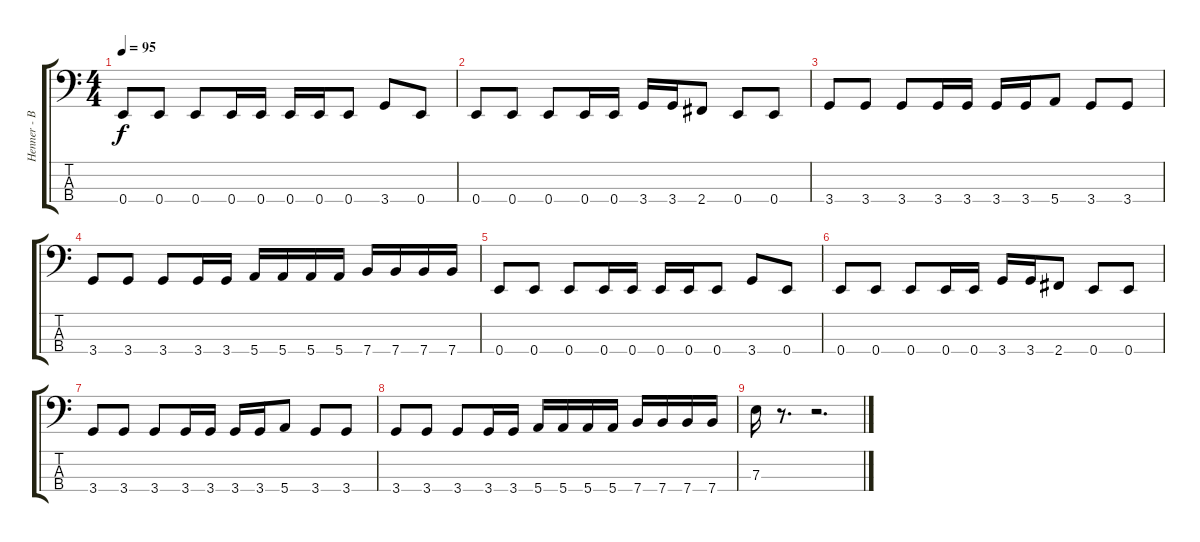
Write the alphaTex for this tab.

\track ("Henner - Bass" "Henner - B") {instrument electricbassfinger}
\staff {score tabs}
\tuning (G2 D2 A1 E1) {hide}
\ts (4 4)
\tempo 95
\clef f4
\ks c
0.4.8{dy f} 0.4.8 0.4.8 0.4.16 0.4.16 0.4.16 0.4.16 0.4.8 3.4.8 0.4.8 |
0.4.8 0.4.8 0.4.8 0.4.16 0.4.16 3.4.16 3.4.16 2.4.8 0.4.8 0.4.8 |
3.4.8 3.4.8 3.4.8 3.4.16 3.4.16 3.4.16 3.4.16 5.4.8 3.4.8 3.4.8 |
3.4.8 3.4.8 3.4.8 3.4.16 3.4.16 5.4.16 5.4.16 5.4.16 5.4.16 7.4.16 7.4.16 7.4.16 7.4.16 |
0.4.8 0.4.8 0.4.8 0.4.16 0.4.16 0.4.16 0.4.16 0.4.8 3.4.8 0.4.8 |
0.4.8 0.4.8 0.4.8 0.4.16 0.4.16 3.4.16 3.4.16 2.4.8 0.4.8 0.4.8 |
3.4.8 3.4.8 3.4.8 3.4.16 3.4.16 3.4.16 3.4.16 5.4.8 3.4.8 3.4.8 |
3.4.8 3.4.8 3.4.8 3.4.16 3.4.16 5.4.16 5.4.16 5.4.16 5.4.16 7.4.16 7.4.16 7.4.16 7.4.16 |
7.3.16 r.8{d} r.2{d}
